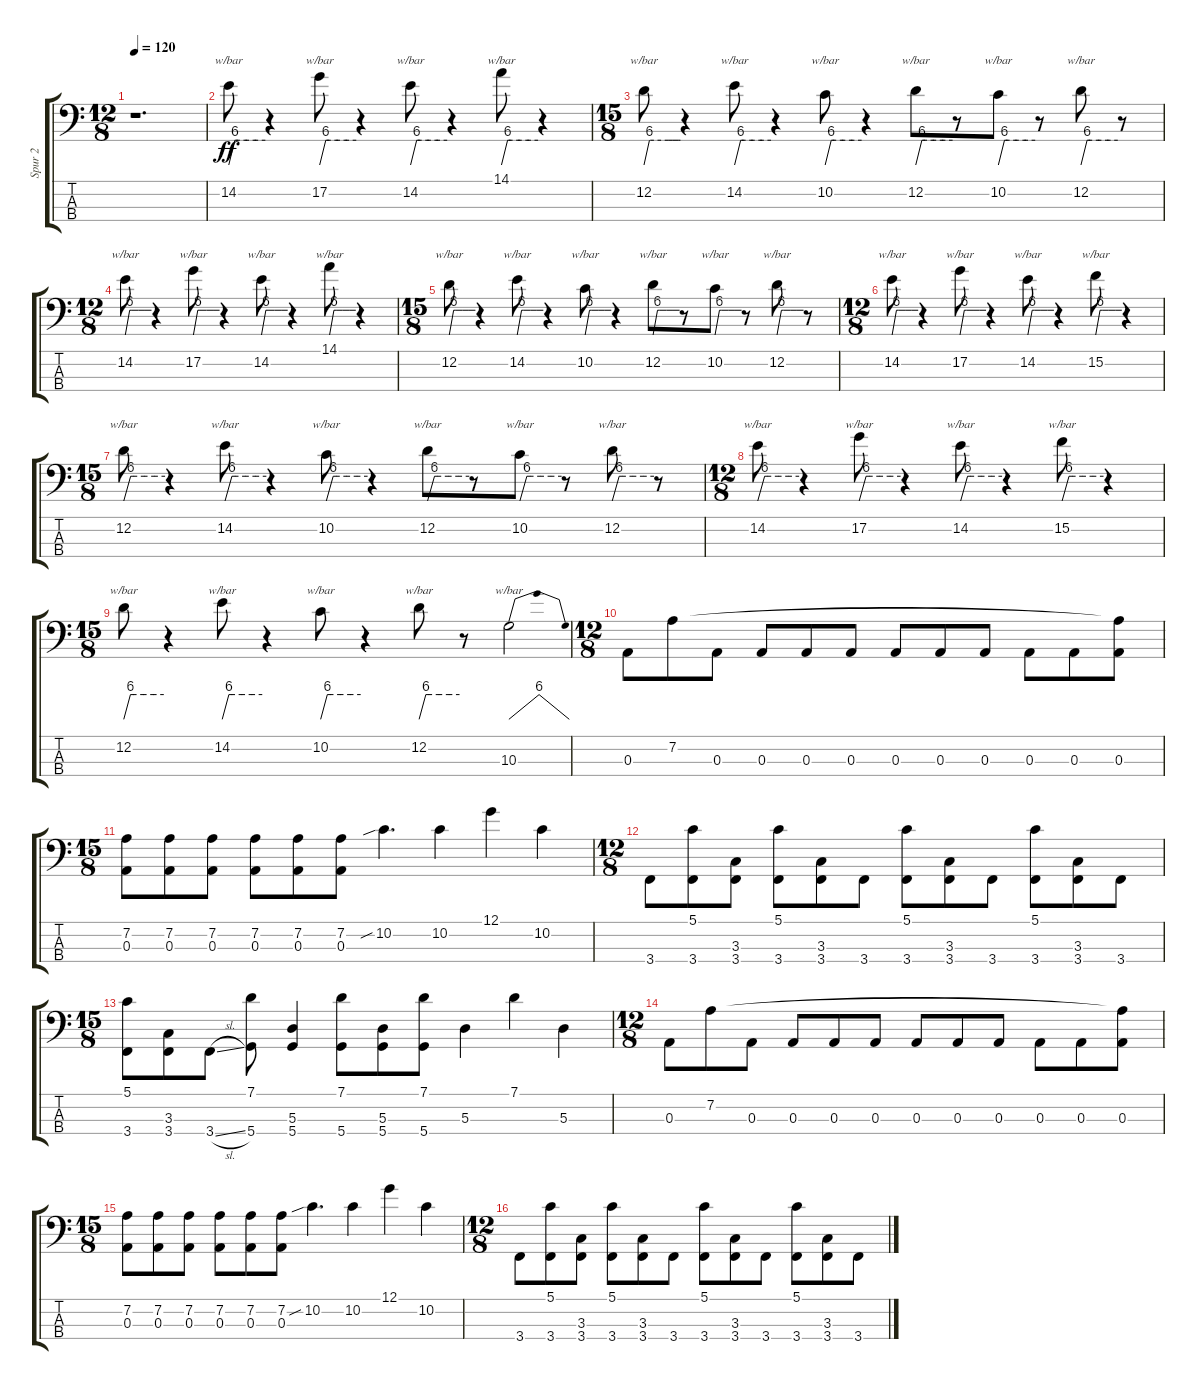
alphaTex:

\track ("Spur 2" "Spur 2") {instrument electricbassfinger}
\staff {score tabs}
\tuning (G2 D2 A1 D1) {hide}
\ts (12 8)
\tempo 120
\clef f4
\ks c
r.1{d dy ff} |
14.2.8{tbe (custom default 0 0 10 24 15 24 30 24 45 24 60 24)} r.4 17.2.8{tbe (custom default 0 0 10 24 15 24 30 24 45 24 60 24)} r.4 14.2.8{tbe (custom default 0 0 10 24 15 24 30 24 45 24 60 24)} r.4 14.1.8{tbe (custom default 0 0 10 24 15 24 30 24 45 24 60 24)} r.4 |
\ts (15 8)
12.2.8{tbe (custom default 0 0 9 24 40 24 47 24 57 24 60 24)} r.4 14.2.8{tbe (custom default 0 0 10 24 15 24 30 24 45 24 60 24)} r.4 10.2.8{tbe (custom default 0 0 10 24 15 24 30 24 45 24 60 24)} r.4 12.2.8{tbe (custom default 0 0 10 24 15 24 30 24 45 24 60 24)} r.8 10.2.8{tbe (custom default 0 0 10 24 15 24 30 24 45 24 60 24)} r.8 12.2.8{tbe (custom default 0 0 10 24 15 24 30 24 45 24 60 24)} r.8 |
\ts (12 8)
14.2.8{tbe (custom default 0 0 10 24 15 24 30 24 45 24 60 24)} r.4 17.2.8{tbe (custom default 0 0 10 24 15 24 30 24 45 24 60 24)} r.4 14.2.8{tbe (custom default 0 0 10 24 15 24 30 24 45 24 60 24)} r.4 14.1.8{tbe (custom default 0 0 10 24 15 24 30 24 45 24 60 24)} r.4 |
\ts (15 8)
12.2.8{tbe (custom default 0 0 10 24 15 24 30 24 45 24 60 24)} r.4 14.2.8{tbe (custom default 0 0 10 24 15 24 30 24 45 24 60 24)} r.4 10.2.8{tbe (custom default 0 0 10 24 15 24 30 24 45 24 60 24)} r.4 12.2.8{tbe (custom default 0 0 10 24 15 24 30 24 45 24 60 24)} r.8 10.2.8{tbe (custom default 0 0 10 24 15 24 30 24 45 24 60 24)} r.8 12.2.8{tbe (custom default 0 0 10 24 15 24 30 24 45 24 60 24)} r.8 |
\ts (12 8)
14.2.8{tbe (custom default 0 0 10 24 15 24 30 24 45 24 60 24)} r.4 17.2.8{tbe (custom default 0 0 10 24 15 24 30 24 45 24 60 24)} r.4 14.2.8{tbe (custom default 0 0 10 24 15 24 30 24 45 24 60 24)} r.4 15.2.8{tbe (custom default 0 0 10 24 15 24 30 24 45 24 60 24)} r.4 |
\ts (15 8)
12.2.8{tbe (custom default 0 0 10 24 15 24 30 24 45 24 60 24)} r.4 14.2.8{tbe (custom default 0 0 10 24 15 24 30 24 45 24 60 24)} r.4 10.2.8{tbe (custom default 0 0 10 24 15 24 30 24 45 24 60 24)} r.4 12.2.8{tbe (custom default 0 0 10 24 15 24 30 24 45 24 60 24)} r.8 10.2.8{tbe (custom default 0 0 10 24 15 24 30 24 45 24 60 24)} r.8 12.2.8{tbe (custom default 0 0 10 24 15 24 30 24 45 24 60 24)} r.8 |
\ts (12 8)
14.2.8{tbe (custom default 0 0 10 24 15 24 30 24 45 24 60 24)} r.4 17.2.8{tbe (custom default 0 0 10 24 15 24 30 24 45 24 60 24)} r.4 14.2.8{tbe (custom default 0 0 10 24 15 24 30 24 45 24 60 24)} r.4 15.2.8{tbe (custom default 0 0 10 24 15 24 30 24 45 24 60 24)} r.4 |
\ts (15 8)
12.2.8{tbe (custom default 0 0 10 24 15 24 30 24 45 24 60 24)} r.4 14.2.8{tbe (custom default 0 0 10 24 15 24 30 24 45 24 60 24)} r.4 10.2.8{tbe (custom default 0 0 10 24 15 24 30 24 45 24 60 24)} r.4 12.2.8{tbe (custom default 0 0 10 24 15 24 30 24 45 24 60 24)} r.8 10.3.2{tbe (dip default 0 0 5 24 40 24 60 0)} |
\ts (12 8)
0.3.8{volume 16 instrument electricbasspick} 7.2.8 0.3.8 0.3.8 0.3.8 0.3.8 0.3.8 0.3.8 0.3.8 0.3.8 0.3.8 (7.2{t} 0.3).8 |
\ts (15 8)
(7.2 0.3).8 (7.2 0.3).8 (7.2 0.3).8 (7.2 0.3).8 (7.2 0.3).8 (7.2 0.3).8 10.2{sib}.4{d} 10.2.4 12.1.4 10.2.4 |
\ts (12 8)
3.4.8 (5.1 3.4).8 (3.3 3.4).8 (5.1 3.4).8 (3.3 3.4).8 3.4.8 (5.1 3.4).8 (3.3 3.4).8 3.4.8 (5.1 3.4).8 (3.3 3.4).8 3.4.8 |
\ts (15 8)
(5.1 3.4).8 (3.3 3.4).8 3.4{sl}.8 (7.1 5.4).8 (5.3 5.4).4 (7.1 5.4).8 (5.3 5.4).8 (7.1 5.4).8 5.3.4 7.1.4 5.3.4 |
\ts (12 8)
0.3.8 7.2.8 0.3.8 0.3.8 0.3.8 0.3.8 0.3.8 0.3.8 0.3.8 0.3.8 0.3.8 (7.2{t} 0.3).8 |
\ts (15 8)
(7.2 0.3).8 (7.2 0.3).8 (7.2 0.3).8 (7.2 0.3).8 (7.2 0.3).8 (7.2 0.3).8 10.2{sib}.4{d} 10.2.4 12.1.4 10.2.4 |
\ts (12 8)
3.4.8 (5.1 3.4).8 (3.3 3.4).8 (5.1 3.4).8 (3.3 3.4).8 3.4.8 (5.1 3.4).8 (3.3 3.4).8 3.4.8 (5.1 3.4).8 (3.3 3.4).8 3.4.8
